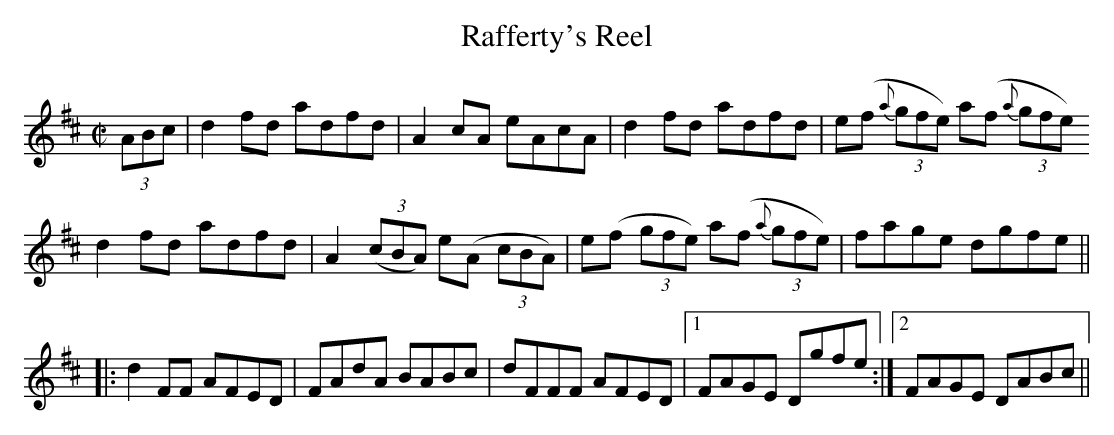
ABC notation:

X:1
T:Rafferty's Reel
M:C|
L:1/8
K:D
(3ABc|d2 fd adfd|A2 cA eAcA|d2 fd adfd|e(f {a}(3gfe) a(f {a}(3gfe)
d2 fd adfd|A2 ((3cBA) e(A (3cBA)|e(f (3gfe) a(f {a}(3gfe) |fage dgfe||
|:d2 FF AFED|FAdA BABc|dFFF AFED|1FAGE Dgfe:|2 FAGE DABc||
